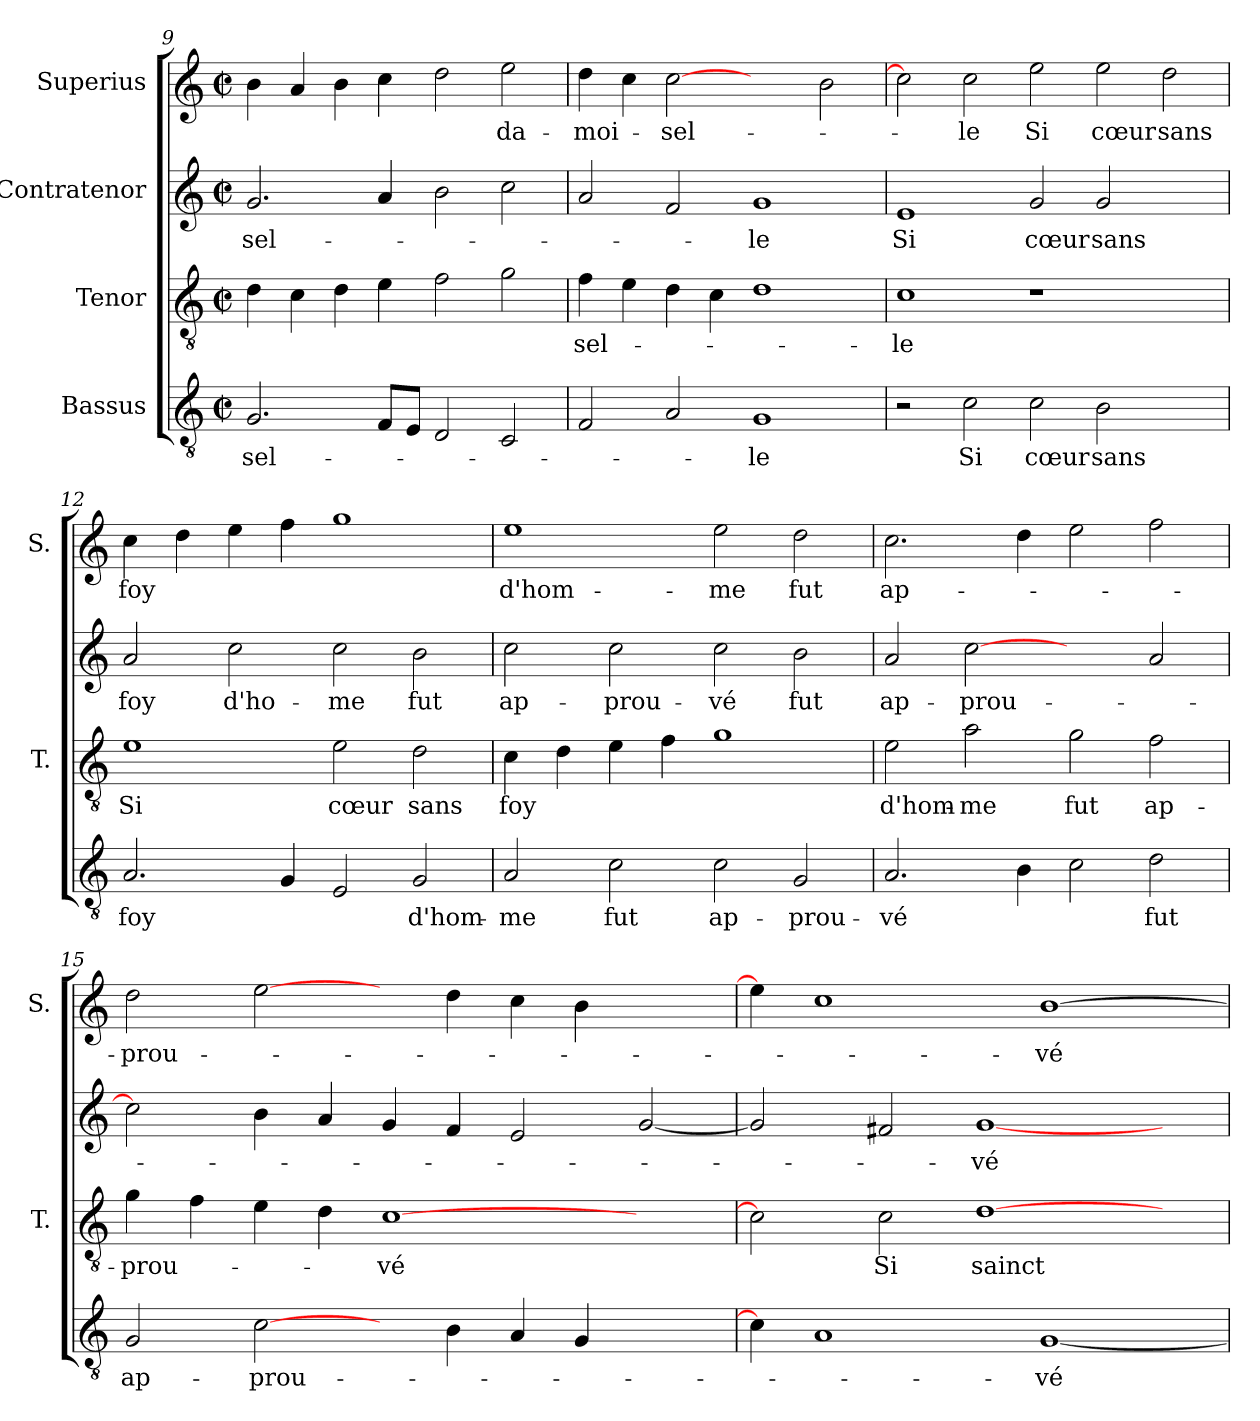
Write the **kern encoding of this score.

**kern	**text	**kern	**text	**kern	**text	**kern	**text
*part4	*part4	*part3	*part3	*part2	*part2	*part1	*part1
*staff4	*staff4	*staff3	*staff3	*staff2	*staff2	*staff1	*staff1
*I"Bassus	*	*I"Tenor	*	*I"Contratenor	*	*I"Superius	*
*	*	*I'T.	*	*	*	*I'S.	*
*clefGv2	*	*clefGv2	*	*clefG2	*	*clefG2	*
*k[]	*	*k[]	*	*k[]	*	*k[]	*
*C:	*	*C:	*	*C:	*	*C:	*
*M2/2	*	*M2/2	*	*M2/2	*	*M2/2	*
*met(c|)	*	*met(c|)	*	*met(c|)	*	*met(c|)	*
=9	=9	=9	=9	=9	=9	=9	=9
2.G/	-sel-	4d\	.	2.g/	-sel-	4b\	.
.	.	4c\	.	.	.	4a/	.
.	.	4d\	.	.	.	4b\	.
8F/L	.	4e\	.	4a/	.	4cc\	.
8E/J	.	.	.	.	.	.	.
2D/	.	2f\	.	2b\	.	2dd\	.
2C/	.	2g\	.	2cc\	.	2ee\	da-
=10	=10	=10	=10	=10	=10	=10	=10
2F/	.	4f\	-sel-	2a/	.	4dd\	-moi-
.	.	4e\	.	.	.	4cc\	.
2A/	.	4d\	.	2f/	.	[2cc\	-sel-
.	.	4c\	.	.	.	.	.
1G/	-le	1d\	.	1g/	-le	2ryy	.
.	.	.	.	.	.	2b\	.
!!LO:LB:g=z
=11	=11	=11	=11	=11	=11	=11	=11
2r	.	1c\	-le	1e/	Si	2cc\]	.
2c\	Si	.	.	.	.	2cc\	-le
2c\	cœur	1r	.	2g/	cœur	2ee\	Si
2B\	sans	.	.	2g/	sans	2ee\	cœur
2ryy	.	2ryy	.	2ryy	.	2dd\	sans
=12	=12	=12	=12	=12	=12	=12	=12
2.A/	foy	1e\	Si	2a/	foy	4cc\	foy
.	.	.	.	.	.	4dd\	.
.	.	.	.	2cc\	d'ho-	4ee\	.
4G/	.	.	.	.	.	4ff\	.
2E/	.	2e\	cœur	2cc\	-me	1gg\	.
2G/	d'hom-	2d\	sans	2b\	fut	.	.
=13	=13	=13	=13	=13	=13	=13	=13
2A/	-me	4c\	foy	2cc\	ap-	1ee\	d'hom-
.	.	4d\	.	.	.	.	.
2c\	fut	4e\	.	2cc\	-prou-	.	.
.	.	4f\	.	.	.	.	.
2c\	ap-	1g\	.	2cc\	-vé	2ee\	-me
2G/	-prou-	.	.	2b\	fut	2dd\	fut
=14	=14	=14	=14	=14	=14	=14	=14
2.A/	-vé	2e\	d'hom-	2a/	ap-	2.cc\	ap-
.	.	2a\	-me	[2cc\	-prou-	.	.
4B\	.	.	.	.	.	4dd\	.
2c\	.	2g\	fut	2ryy	.	2ee\	.
2d\	fut	2f\	ap-	2a/	.	2ff\	.
=15	=15	=15	=15	=15	=15	=15	=15
2G/	ap-	4g\	-prou-	2cc\]	.	2dd\	-prou-
.	.	4f\	.	.	.	.	.
[2c\	-prou-	4e\	.	4b\	.	[2ee\	.
.	.	4d\	.	4a/	.	.	.
4ryy	.	[1c\	-vé	4g/	.	4ryy	.
4B\	.	.	.	4f/	.	4dd\	.
4A/	.	.	.	2e/	.	4cc\	.
4G/	.	.	.	.	.	4b\	.
2ryy	.	2ryy	.	[2g/	.	2ryy	.
!!LO:PB:g=z
=16	=16	=16	=16	=16	=16	=16	=16
4c\]	.	2c\]	.	2g/]	.	4ee\]	.
1A/	.	.	.	.	.	1cc\	.
.	.	2c\	Si	2f#X/	.	.	.
.	.	[1d\	sainct	[1g/	-vé	.	.
[1G/	-vé	.	.	.	.	[1b\	-vé
.	.	4ryy	.	4ryy	.	.	.
=	=	=	=	=	=	=	=
*-	*-	*-	*-	*-	*-	*-	*-
